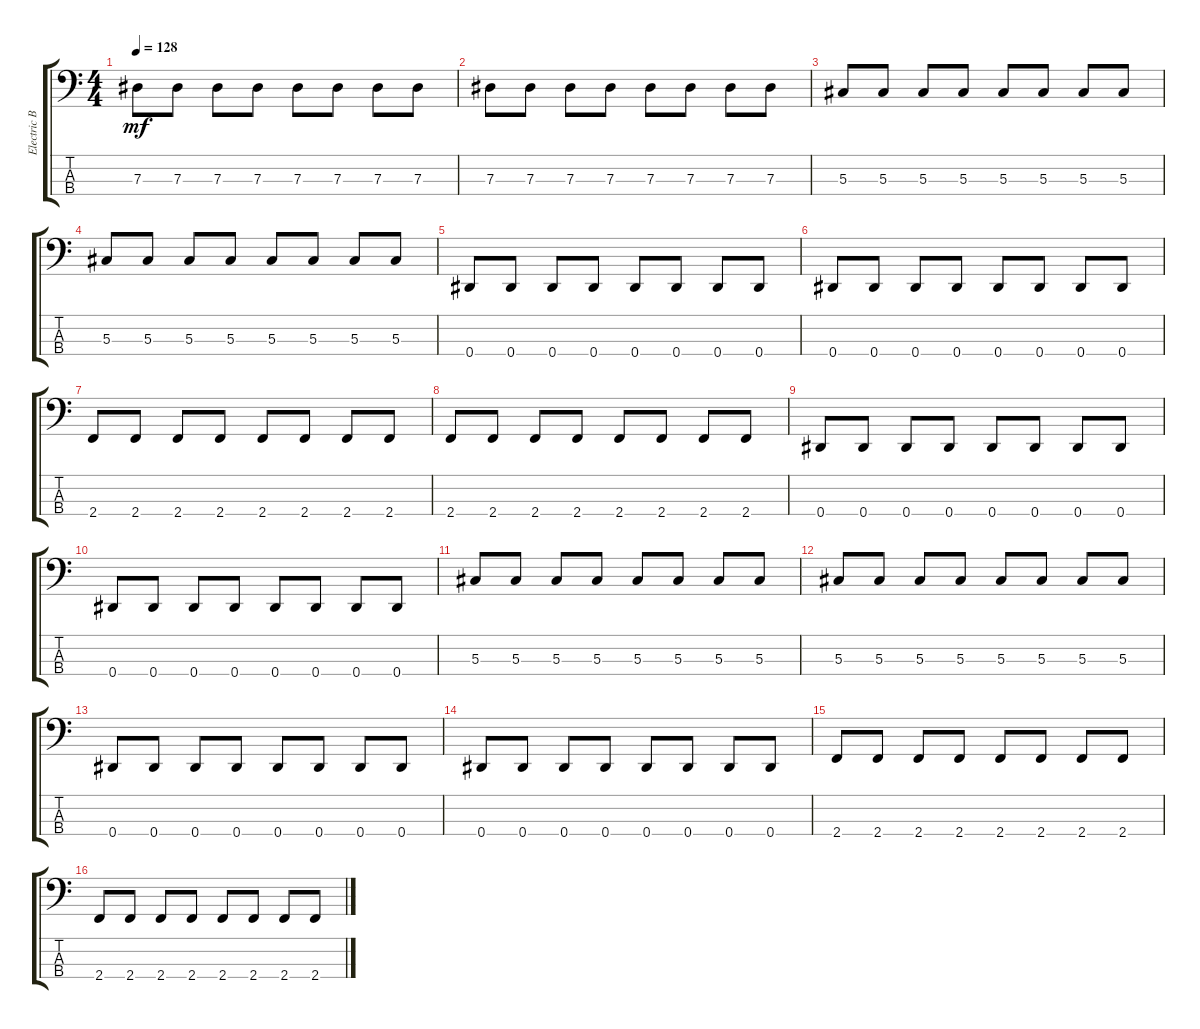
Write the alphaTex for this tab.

\track ("Electric Bass" "Electric B") {instrument electricbassfinger}
\staff {score tabs}
\tuning (Gb2 Db2 Ab1 Eb1) {hide}
\ts (4 4)
\tempo 128
\clef f4
\ks c
7.3.8{dy mf} 7.3.8 7.3.8 7.3.8 7.3.8 7.3.8 7.3.8 7.3.8 |
7.3.8 7.3.8 7.3.8 7.3.8 7.3.8 7.3.8 7.3.8 7.3.8 |
5.3.8 5.3.8 5.3.8 5.3.8 5.3.8 5.3.8 5.3.8 5.3.8 |
5.3.8 5.3.8 5.3.8 5.3.8 5.3.8 5.3.8 5.3.8 5.3.8 |
0.4.8 0.4.8 0.4.8 0.4.8 0.4.8 0.4.8 0.4.8 0.4.8 |
0.4.8 0.4.8 0.4.8 0.4.8 0.4.8 0.4.8 0.4.8 0.4.8 |
2.4.8 2.4.8 2.4.8 2.4.8 2.4.8 2.4.8 2.4.8 2.4.8 |
2.4.8 2.4.8 2.4.8 2.4.8 2.4.8 2.4.8 2.4.8 2.4.8 |
0.4.8 0.4.8 0.4.8 0.4.8 0.4.8 0.4.8 0.4.8 0.4.8 |
0.4.8 0.4.8 0.4.8 0.4.8 0.4.8 0.4.8 0.4.8 0.4.8 |
5.3.8 5.3.8 5.3.8 5.3.8 5.3.8 5.3.8 5.3.8 5.3.8 |
5.3.8 5.3.8 5.3.8 5.3.8 5.3.8 5.3.8 5.3.8 5.3.8 |
0.4.8 0.4.8 0.4.8 0.4.8 0.4.8 0.4.8 0.4.8 0.4.8 |
0.4.8 0.4.8 0.4.8 0.4.8 0.4.8 0.4.8 0.4.8 0.4.8 |
2.4.8 2.4.8 2.4.8 2.4.8 2.4.8 2.4.8 2.4.8 2.4.8 |
2.4.8 2.4.8 2.4.8 2.4.8 2.4.8 2.4.8 2.4.8 2.4.8
